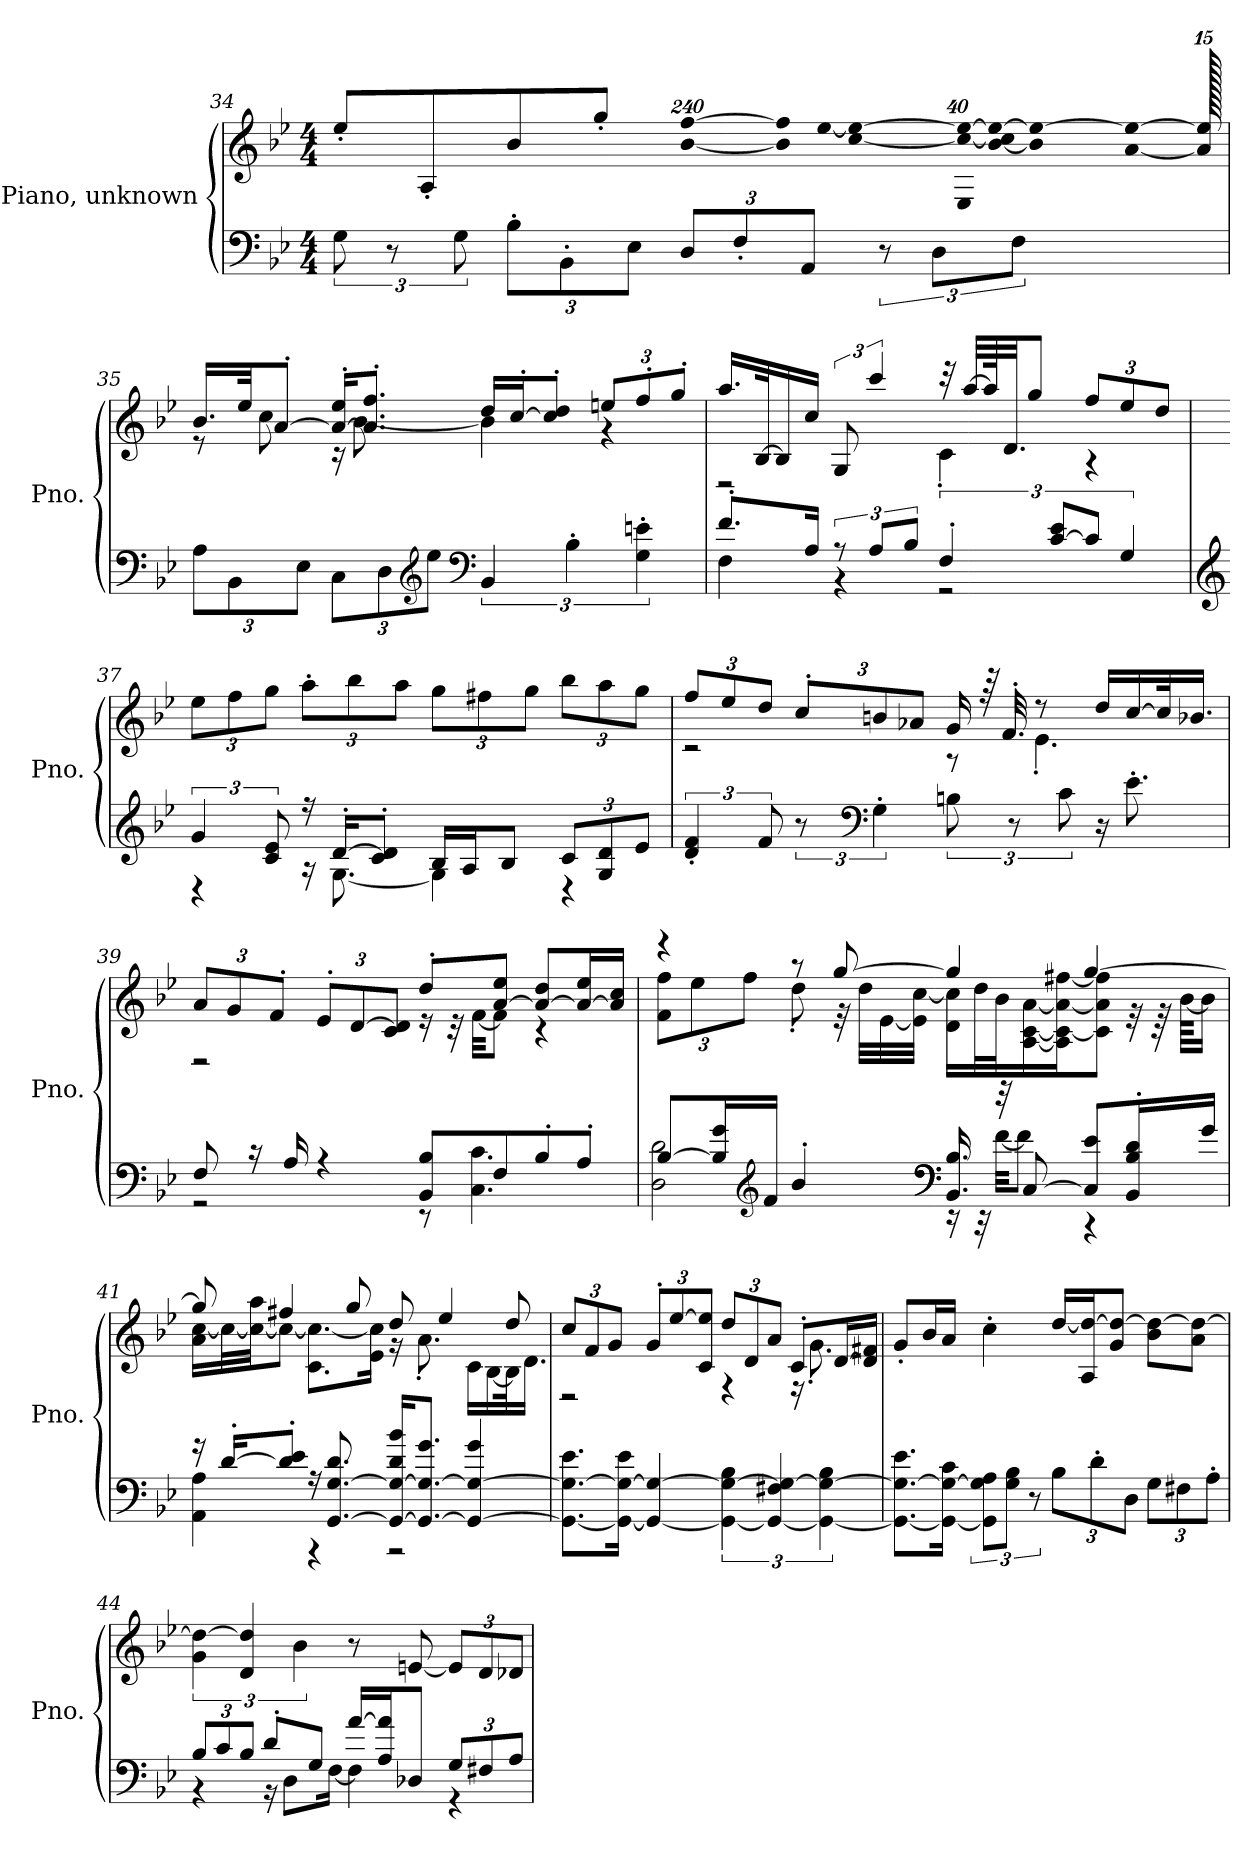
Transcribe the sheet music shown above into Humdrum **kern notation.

**kern	**kern
*part1	*part1
*staff2	*staff1
*I"Piano, unknown	*
*I'Pno.	*
!!LO:LB:g=z
*clefF4	*clefG2
*k[b-e-]	*k[b-e-]
*M4/4	*M4/4
=34	=34
12G\	8ee-'/L
12r	.
.	8A'/
12G\	.
*Xbrackettup	*
12B-'\L	8b-/
12BB-'\	.
.	8gg'/J
12E-\J	.
*	*Xbrackettup
!	!LO:N:vis=8
12D/L	[960%137b-/ [960%137ff/L
12F'/	.
!	!LO:N:vis=32
.	640%23b-/] 640%23ff/]LL
12AA/J	.
!	!LO:N:vis=32
.	[640%23ee-/J
!	!LO:N:vis=16
.	[1920%137cc/ 1920%137ee-/_
*brackettup	*
12r	.
!	!LO:N:vis=32
.	640%23E-/ 640%23cc/_ 640%23ee-/_L
!	!LO:N:vis=32
.	[640%23b-/ 640%23cc/] 640%23ee-/_J
12D\L	.
!	!LO:N:vis=16
.	1920%137b-/] 1920%137ee-/_
12F\J	.
.	[240%17a/ 240%17ee-/_J
1920ryy	1920a/] 1920ee-/]
=35	=35
*Xbrackettup	*
*	*^
12A\L	16.b-/LL	8r
12BB-\	.	.
.	32ee-/JK	.
.	[8a'/J	8cc\
12E-\J	.	.
12C\L	16a/_' 16ee-/'KL	16r
.	8.a/]' 8.ff/'J	[8.b-\
12D\	.	.
*clefG2	*	*
12ee-\J	.	.
*clefF4	*	*
*brackettup	*	*
6BB-/	16dd/LL	4b-\]
.	[16cc'/J	.
.	8cc/]' 8dd/'J	.
6B-'\	.	.
.	12een/L	4r
6G\' 6en\'	12ff'/	.
.	12gg'/J	.
!!LO:PB:g=z	!!
=36	=36	=36
*^	*	*
8.f'/L	4F\	16.aa/LL	2r
.	.	[32B-/K	.
.	.	16B-/]	.
16A/Jk	.	16cc/JJ	.
*	*	*brackettup	*
12r	4r	12G/	.
12A/L	.	6ccc/	.
12B-/J	.	.	.
6F'/	2r	32r	4c'\
.	.	[32aa/LLL	.
.	.	64aa/K]	.
.	.	32.d/JJ	.
.	.	8gg/J	.
[12c/ 12e-/L	.	.	.
*	*	*Xbrackettup	*
12c/J]	.	12ff/L	4r
6G/	.	12ee-/	.
.	.	12dd/J	.
*	*	*v	*v
=37	=37	=37
*clefG2	*	*
6g/	4r	12ee-\L
.	.	12ff\
12c/ 12e-/	.	12gg\J
16r	16r	12aa'\L
[16d'/KL	[8.G\	.
.	.	12bb-\
8c/' 8d/]'J	.	.
.	.	12aa\J
16B-/LL	4G\]	12gg\L
16A/J	.	.
.	.	12ff#X\
8B-/J	.	.
.	.	12gg\J
*Xbrackettup	*	*
12c/L	4r	12bb-\L
12G/ 12d/	.	12aa\
12e-/J	.	12gg\J
*v	*v	*
!!LO:LB:g=z
=38	=38
*brackettup	*
*	*^
6d/' 6f/'	12ff/L	2r
.	12ee-/	.
12f/	12dd/J	.
12r	12cc'/L	.
*clefF4	*	*
6G'\	12bn/	.
.	12a-X/J	.
12Bn\	16g/	8r
.	64r	.
.	32.f'/	.
12r	.	.
.	8r	4.e-'\
12c\	.	.
16r	16dd/LL	.
8.e-'\	[16cc/	.
.	32cc/K]	.
.	16.b-X/JJ	.
=39	=39	=39
*^	*	*
8F/	2r	12a/L	2r
.	.	12g/	.
16r	.	.	.
.	.	12f'/J	.
16A/	.	.	.
4r	.	12e-'/L	.
.	.	[12d/	.
.	.	12c/ 12d/]J	.
8BB-/ 8B-/L	8r	8dd'/L	16r
.	.	.	32r
.	.	.	[32f\KKL
8F/	4.C\ 4.c\	[8a/ 8ee-/J	8f\J]
8B-'/	.	8a/_ 8dd/L	4r
8A'/J	.	16a/_ 16ee-/L	.
.	.	16a/] 16cc/JJ	.
!!LO:LB:g=z	!!
=40	=40	=40	=40
[8B-/L	2D\ 2d\	4r	12f\ 12ff\L
.	.	.	12ee-\
16B-/] 16g/L	.	.	.
.	.	.	12ff\J
*clefG2	*	*	*
16f/JJ	.	.	.
4b-'/	.	8r	8dd'\
.	.	[8gg/	32r
.	.	.	32dd\LLL
.	.	.	[32e-\
.	.	.	32e-\] [32cc\JJJ
*clefF4	*	*	*
16.BB-/ 16.B-/	16r	4gg/]	16d\ 16cc\]LL
.	32r	.	32dd\L
32r	[32f\KKL	.	32b-\J
[8C/	8f\J]	.	[16A\ [16c\ [16a\
.	.	.	16A\] 16c\_ 16a\_ [16ff#X\J
8C/] 8e-/L	4r	[4gg/	8c\] 8a\] 8ff#\]J
16BB-/' 16B-/' 16d/'L	.	.	32r
.	.	.	64r
.	.	.	[64b-\KKLL
16g/JJ	.	.	16b-\JJ]
!!LO:LB:g=z	!!
=41	=41	=41	=41
16r	4AA\ 4A\	8gg/]	16a\ [16cc\LL
[16d'/KL	.	.	32cc\L_
.	.	.	32cc\_ 32aa\JJ
8d/]' 8e-/'J	.	4ff#X/	8cc\J_
16r	4r	.	8.c\ 8.cc\_L
[8.GG/ [8.G/ 8.d/	.	.	.
.	.	8gg/	.
.	.	.	16e-\ 16cc\]Jk
16GG/_ 16G/_ 16d/ 16b-/KL	2r	8dd/	16r
8.GG/_ 8.G/_ 8.g/J	.	.	8.a'\
.	.	4ee-/	.
4GG/_ 4G/_ 4g/	.	.	16c\LL
.	.	.	[16B-\
.	.	8dd/	32B-\K]
.	.	.	16.d\JJ
*v	*v	*	*
=42	=42	=42
8.GG\_ 8.G\_ 8.e-\L	12cc/L	2r
.	12f/	.
.	12g/J	.
16GG\_ 16G\_ 16e-\Jk	.	.
4GG/_ 4G/_	12g'/L	.
.	[12ee-/	.
.	12c/ 12ee-/]J	.
6GG\_ 6G\_ 6B-\	12dd/L	4r
.	12d/	.
6GG/_ 6F#X/ 6G/_	12a/J	.
.	8c'/L	16r
.	.	8.g'\
6GG\_ 6G\_ 6B-\	.	.
.	[16d/L	.
.	16d/] 16f#X/JJ	.
*	*v	*v
!!LO:LB:g=z
=43	=43
8.GG\_ 8.G\_ 8.e-\L	8g'/L
.	16b-/L
16GG\_ 16G\_ 16c\Jk	16a/JJ
12GG\] 12G\] 12A\L	4cc'\
12G\ 12B-\J	.
12r	.
*Xbrackettup	*
12B-\L	[16dd/LL
.	16A/ 16dd/_J
12d'\	.
.	8g/ 8dd/_J
12D\J	.
12G\L	8b-\ 8dd\_L
12F#X\	.
.	8a\ 8dd\_J
12A'\J	.
=44	=44
*^	*
*	*	*brackettup
12B-/L	4r	6g\ 6dd\_
12c/	.	.
12B-/J	.	6d/ 6dd/]
8d'/L	16r	.
.	8D\L	.
.	.	6b-\
8G/J	.	.
.	[16F\Jk	.
[16a/LL	4F\]	8r
16A/ 16a/]J	.	.
8D-X/J	.	[8en/
*	*	*Xbrackettup
12G/L	4r	12e/L]
12F#X/	.	12d/
12A/J	.	12d-X/J
*v	*v	*
=	=
*-	*-
